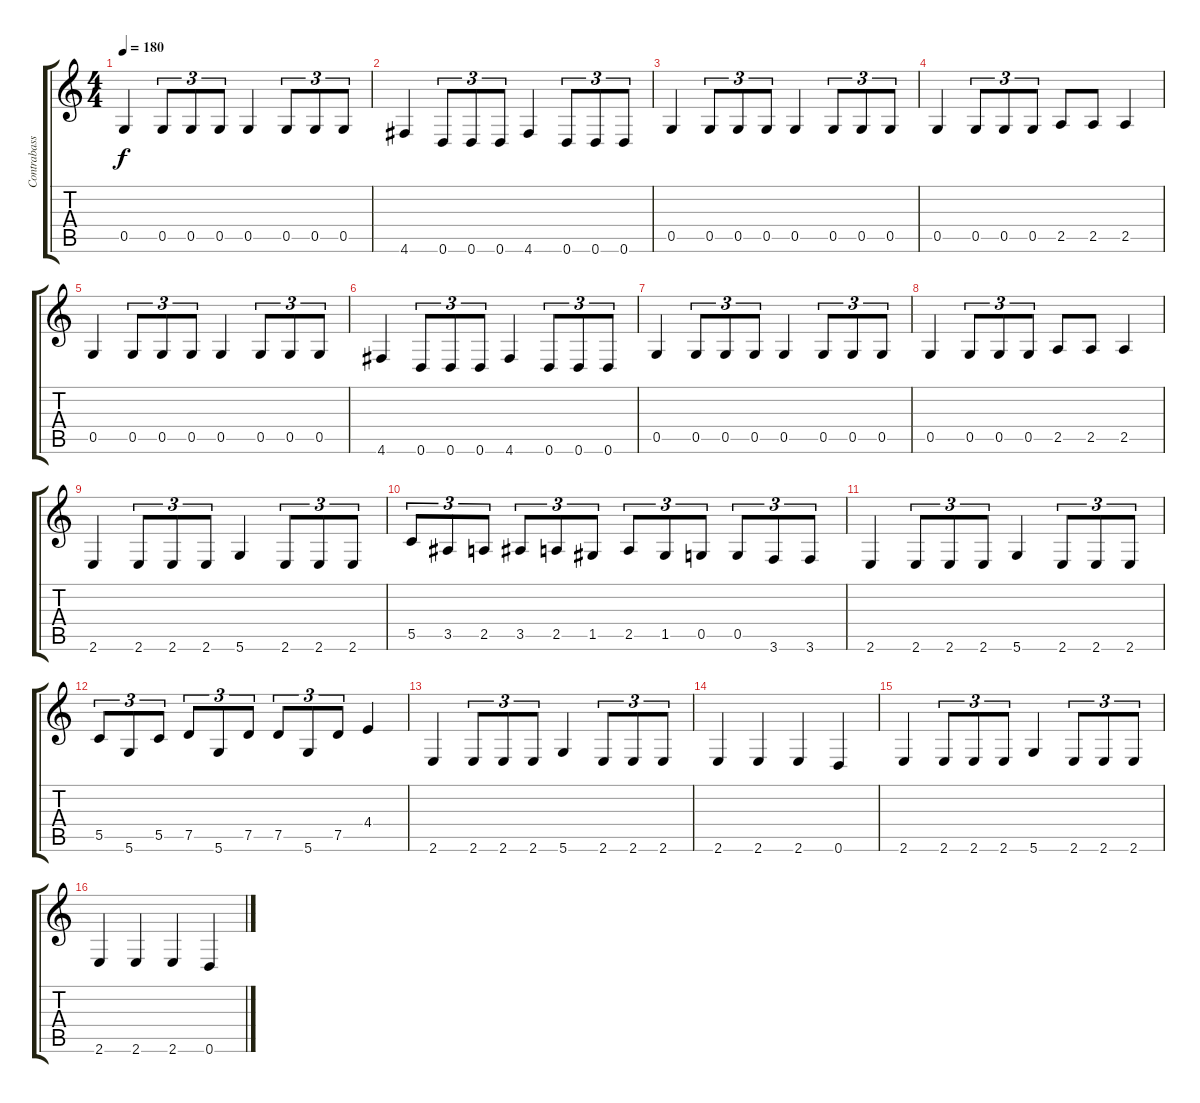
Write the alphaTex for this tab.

\track ("Contrabass" "Contrabass") {instrument contrabass}
\staff {score tabs}
\tuning (D4 A3 F3 C3 G2 D2) {hide}
\ts (4 4)
\tempo 180
\clef g2
\ks c
0.5.4{dy f} 0.5.8{tu (3 2)} 0.5.8{tu (3 2)} 0.5.8{tu (3 2)} 0.5.4 0.5.8{tu (3 2)} 0.5.8{tu (3 2)} 0.5.8{tu (3 2)} |
4.6.4 0.6.8{tu (3 2)} 0.6.8{tu (3 2)} 0.6.8{tu (3 2)} 4.6.4 0.6.8{tu (3 2)} 0.6.8{tu (3 2)} 0.6.8{tu (3 2)} |
0.5.4 0.5.8{tu (3 2)} 0.5.8{tu (3 2)} 0.5.8{tu (3 2)} 0.5.4 0.5.8{tu (3 2)} 0.5.8{tu (3 2)} 0.5.8{tu (3 2)} |
0.5.4 0.5.8{tu (3 2)} 0.5.8{tu (3 2)} 0.5.8{tu (3 2)} 2.5.8 2.5.8 2.5.4 |
0.5.4 0.5.8{tu (3 2)} 0.5.8{tu (3 2)} 0.5.8{tu (3 2)} 0.5.4 0.5.8{tu (3 2)} 0.5.8{tu (3 2)} 0.5.8{tu (3 2)} |
4.6.4 0.6.8{tu (3 2)} 0.6.8{tu (3 2)} 0.6.8{tu (3 2)} 4.6.4 0.6.8{tu (3 2)} 0.6.8{tu (3 2)} 0.6.8{tu (3 2)} |
0.5.4 0.5.8{tu (3 2)} 0.5.8{tu (3 2)} 0.5.8{tu (3 2)} 0.5.4 0.5.8{tu (3 2)} 0.5.8{tu (3 2)} 0.5.8{tu (3 2)} |
0.5.4 0.5.8{tu (3 2)} 0.5.8{tu (3 2)} 0.5.8{tu (3 2)} 2.5.8 2.5.8 2.5.4 |
2.6.4 2.6.8{tu (3 2)} 2.6.8{tu (3 2)} 2.6.8{tu (3 2)} 5.6.4 2.6.8{tu (3 2)} 2.6.8{tu (3 2)} 2.6.8{tu (3 2)} |
5.5.8{tu (3 2)} 3.5.8{tu (3 2)} 2.5.8{tu (3 2)} 3.5.8{tu (3 2)} 2.5.8{tu (3 2)} 1.5.8{tu (3 2)} 2.5.8{tu (3 2)} 1.5.8{tu (3 2)} 0.5.8{tu (3 2)} 0.5.8{tu (3 2)} 3.6.8{tu (3 2)} 3.6.8{tu (3 2)} |
2.6.4 2.6.8{tu (3 2)} 2.6.8{tu (3 2)} 2.6.8{tu (3 2)} 5.6.4 2.6.8{tu (3 2)} 2.6.8{tu (3 2)} 2.6.8{tu (3 2)} |
5.5.8{tu (3 2)} 5.6.8{tu (3 2)} 5.5.8{tu (3 2)} 7.5.8{tu (3 2)} 5.6.8{tu (3 2)} 7.5.8{tu (3 2)} 7.5.8{tu (3 2)} 5.6.8{tu (3 2)} 7.5.8{tu (3 2)} 4.4.4 |
2.6.4 2.6.8{tu (3 2)} 2.6.8{tu (3 2)} 2.6.8{tu (3 2)} 5.6.4 2.6.8{tu (3 2)} 2.6.8{tu (3 2)} 2.6.8{tu (3 2)} |
2.6.4 2.6.4 2.6.4 0.6.4 |
2.6.4 2.6.8{tu (3 2)} 2.6.8{tu (3 2)} 2.6.8{tu (3 2)} 5.6.4 2.6.8{tu (3 2)} 2.6.8{tu (3 2)} 2.6.8{tu (3 2)} |
2.6.4 2.6.4 2.6.4 0.6.4
